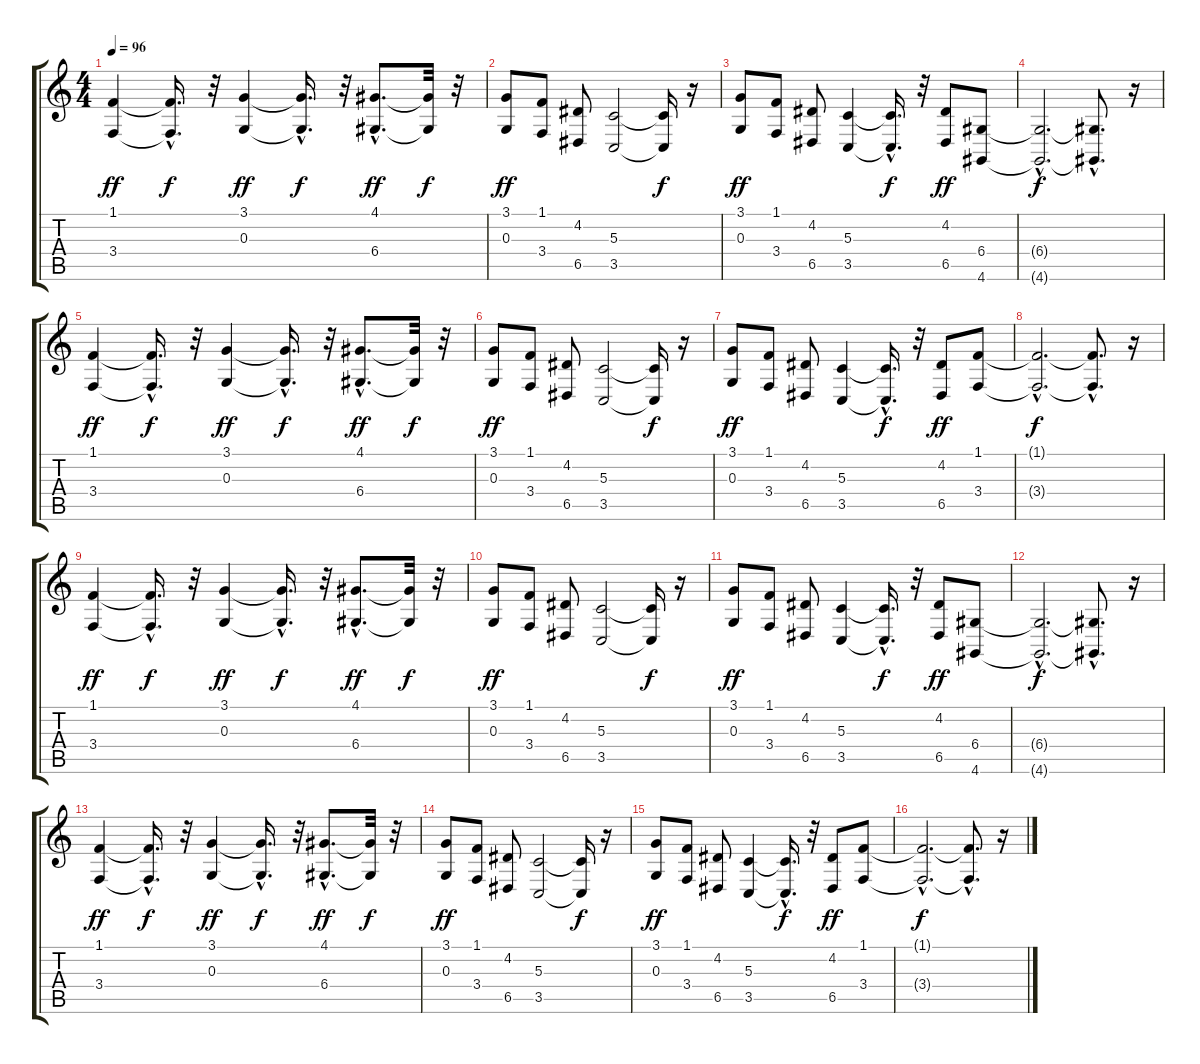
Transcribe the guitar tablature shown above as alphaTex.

\track "" {instrument stringensemble1}
\staff {score tabs}
\tuning (E4 B3 G3 D3 A2 E2) {hide}
\ts (4 4)
\tempo 96
\clef g2
\ks c
(1.1 3.4).4{dy ff} (1.1{hac t} 3.4{hac t}).16{d dy f} r.32 (3.1 0.3).4{dy ff} (3.1{hac t} 0.3{hac t}).16{d dy f} r.32 (4.1{hac} 6.4{hac}).8{d dy ff} (4.1{t} 6.4{t}).32{dy f} r.32 |
(3.1 0.3).8{dy ff} (1.1 3.4).8 (4.2 6.5).8 (5.3 3.5).2 (5.3{t} 3.5{t}).16{dy f} r.16 |
(3.1 0.3).8{dy ff} (1.1 3.4).8 (4.2 6.5).8 (5.3 3.5).4 (5.3{hac t} 3.5{hac t}).16{d dy f} r.32 (4.2 6.5).8{dy ff} (6.4 4.6).8 |
(6.4{hac t} 4.6{hac t}).2{d dy f} (6.4{hac t} 4.6{hac t}).8{d} r.16 |
(1.1 3.4).4{dy ff} (1.1{hac t} 3.4{hac t}).16{d dy f} r.32 (3.1 0.3).4{dy ff} (3.1{hac t} 0.3{hac t}).16{d dy f} r.32 (4.1{hac} 6.4{hac}).8{d dy ff} (4.1{t} 6.4{t}).32{dy f} r.32 |
(3.1 0.3).8{dy ff} (1.1 3.4).8 (4.2 6.5).8 (5.3 3.5).2 (5.3{t} 3.5{t}).16{dy f} r.16 |
(3.1 0.3).8{dy ff} (1.1 3.4).8 (4.2 6.5).8 (5.3 3.5).4 (5.3{hac t} 3.5{hac t}).16{d dy f} r.32 (4.2 6.5).8{dy ff} (1.1 3.4).8 |
(1.1{hac t} 3.4{hac t}).2{d dy f} (1.1{hac t} 3.4{hac t}).8{d} r.16 |
(1.1 3.4).4{dy ff} (1.1{hac t} 3.4{hac t}).16{d dy f} r.32 (3.1 0.3).4{dy ff} (3.1{hac t} 0.3{hac t}).16{d dy f} r.32 (4.1{hac} 6.4{hac}).8{d dy ff} (4.1{t} 6.4{t}).32{dy f} r.32 |
(3.1 0.3).8{dy ff} (1.1 3.4).8 (4.2 6.5).8 (5.3 3.5).2 (5.3{t} 3.5{t}).16{dy f} r.16 |
(3.1 0.3).8{dy ff} (1.1 3.4).8 (4.2 6.5).8 (5.3 3.5).4 (5.3{hac t} 3.5{hac t}).16{d dy f} r.32 (4.2 6.5).8{dy ff} (6.4 4.6).8 |
(6.4{hac t} 4.6{hac t}).2{d dy f} (6.4{hac t} 4.6{hac t}).8{d} r.16 |
(1.1 3.4).4{dy ff} (1.1{hac t} 3.4{hac t}).16{d dy f} r.32 (3.1 0.3).4{dy ff} (3.1{hac t} 0.3{hac t}).16{d dy f} r.32 (4.1{hac} 6.4{hac}).8{d dy ff} (4.1{t} 6.4{t}).32{dy f} r.32 |
(3.1 0.3).8{dy ff} (1.1 3.4).8 (4.2 6.5).8 (5.3 3.5).2 (5.3{t} 3.5{t}).16{dy f} r.16 |
(3.1 0.3).8{dy ff} (1.1 3.4).8 (4.2 6.5).8 (5.3 3.5).4 (5.3{hac t} 3.5{hac t}).16{d dy f} r.32 (4.2 6.5).8{dy ff} (1.1 3.4).8 |
(1.1{hac t} 3.4{hac t}).2{d dy f} (1.1{hac t} 3.4{hac t}).8{d} r.16
